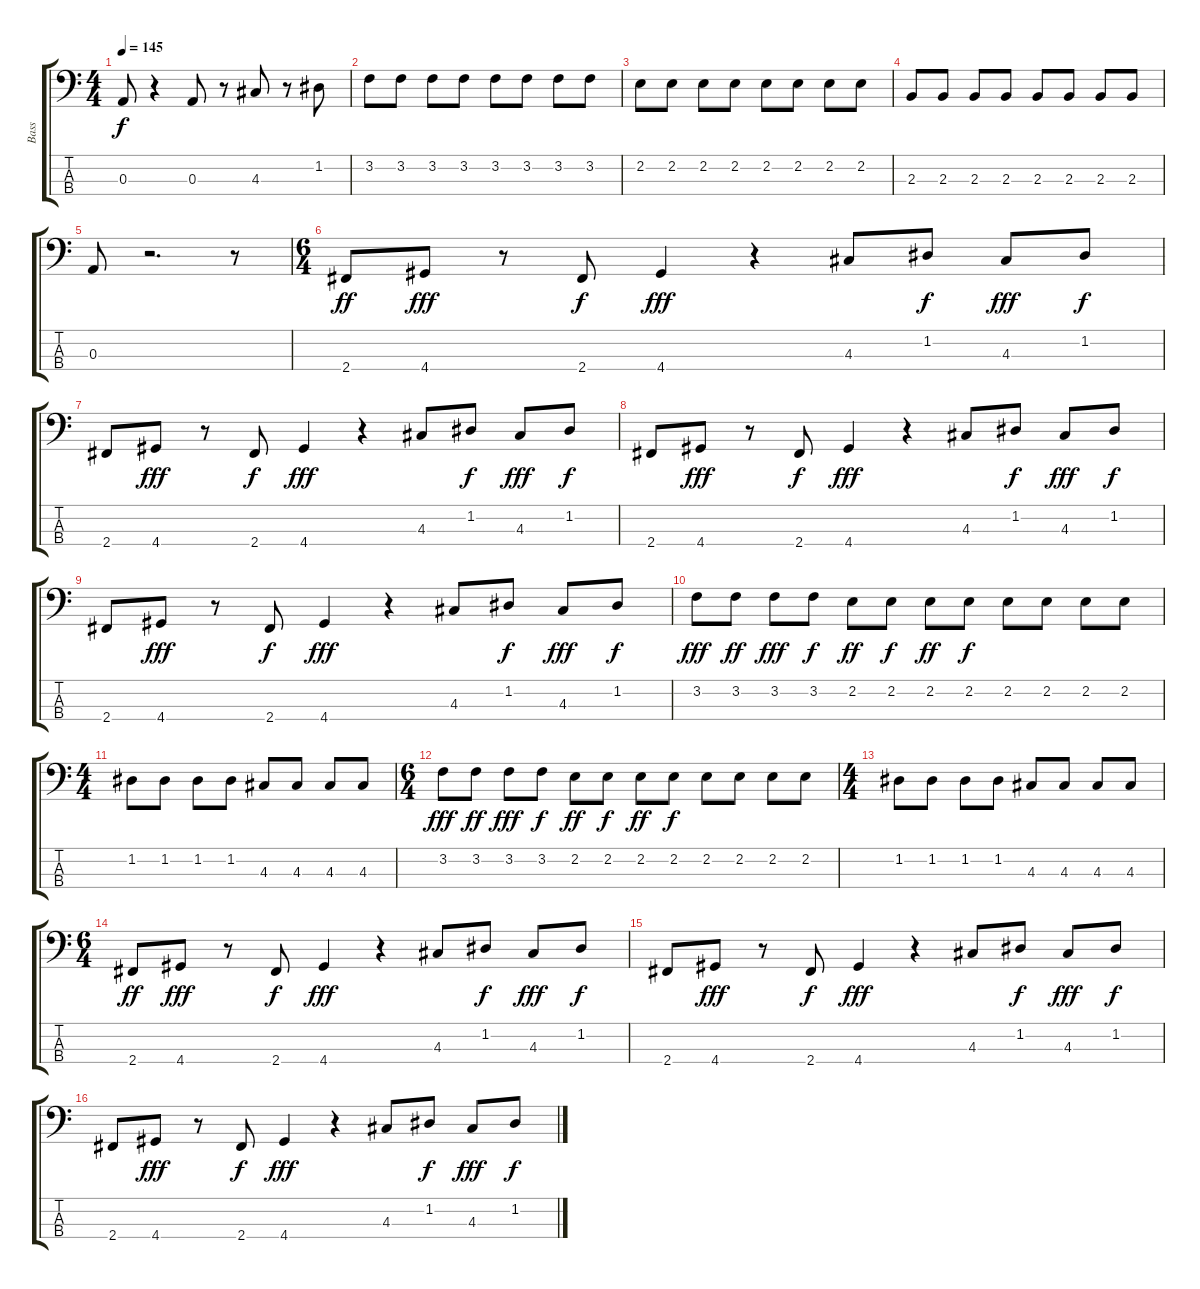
\track ("Bass" "Bass") {instrument electricbassfinger}
\staff {score tabs}
\tuning (G2 D2 A1 E1) {hide}
\ts (4 4)
\tempo 145
\clef f4
\ks c
0.3.8{dy f} r.4 0.3.8 r.8 4.3.8 r.8 1.2.8 |
3.2.8 3.2.8 3.2.8 3.2.8 3.2.8 3.2.8 3.2.8 3.2.8 |
2.2.8 2.2.8 2.2.8 2.2.8 2.2.8 2.2.8 2.2.8 2.2.8 |
2.3.8 2.3.8 2.3.8 2.3.8 2.3.8 2.3.8 2.3.8 2.3.8 |
0.3.8 r.2{d} r.8 |
\ts (6 4)
2.4.8{dy ff} 4.4.8{dy fff} r.8 2.4.8{dy f} 4.4.4{dy fff} r.4 4.3.8 1.2.8{dy f} 4.3.8{dy fff} 1.2.8{dy f} |
2.4.8 4.4.8{dy fff} r.8 2.4.8{dy f} 4.4.4{dy fff} r.4 4.3.8 1.2.8{dy f} 4.3.8{dy fff} 1.2.8{dy f} |
2.4.8 4.4.8{dy fff} r.8 2.4.8{dy f} 4.4.4{dy fff} r.4 4.3.8 1.2.8{dy f} 4.3.8{dy fff} 1.2.8{dy f} |
2.4.8 4.4.8{dy fff} r.8 2.4.8{dy f} 4.4.4{dy fff} r.4 4.3.8 1.2.8{dy f} 4.3.8{dy fff} 1.2.8{dy f} |
3.2.8{dy fff} 3.2.8{dy ff} 3.2.8{dy fff} 3.2.8{dy f} 2.2.8{dy ff} 2.2.8{dy f} 2.2.8{dy ff} 2.2.8{dy f} 2.2.8 2.2.8 2.2.8 2.2.8 |
\ts (4 4)
1.2.8 1.2.8 1.2.8 1.2.8 4.3.8 4.3.8 4.3.8 4.3.8 |
\ts (6 4)
3.2.8{dy fff} 3.2.8{dy ff} 3.2.8{dy fff} 3.2.8{dy f} 2.2.8{dy ff} 2.2.8{dy f} 2.2.8{dy ff} 2.2.8{dy f} 2.2.8 2.2.8 2.2.8 2.2.8 |
\ts (4 4)
1.2.8 1.2.8 1.2.8 1.2.8 4.3.8 4.3.8 4.3.8 4.3.8 |
\ts (6 4)
2.4.8{dy ff} 4.4.8{dy fff} r.8 2.4.8{dy f} 4.4.4{dy fff} r.4 4.3.8 1.2.8{dy f} 4.3.8{dy fff} 1.2.8{dy f} |
2.4.8 4.4.8{dy fff} r.8 2.4.8{dy f} 4.4.4{dy fff} r.4 4.3.8 1.2.8{dy f} 4.3.8{dy fff} 1.2.8{dy f} |
2.4.8 4.4.8{dy fff} r.8 2.4.8{dy f} 4.4.4{dy fff} r.4 4.3.8 1.2.8{dy f} 4.3.8{dy fff} 1.2.8{dy f}
